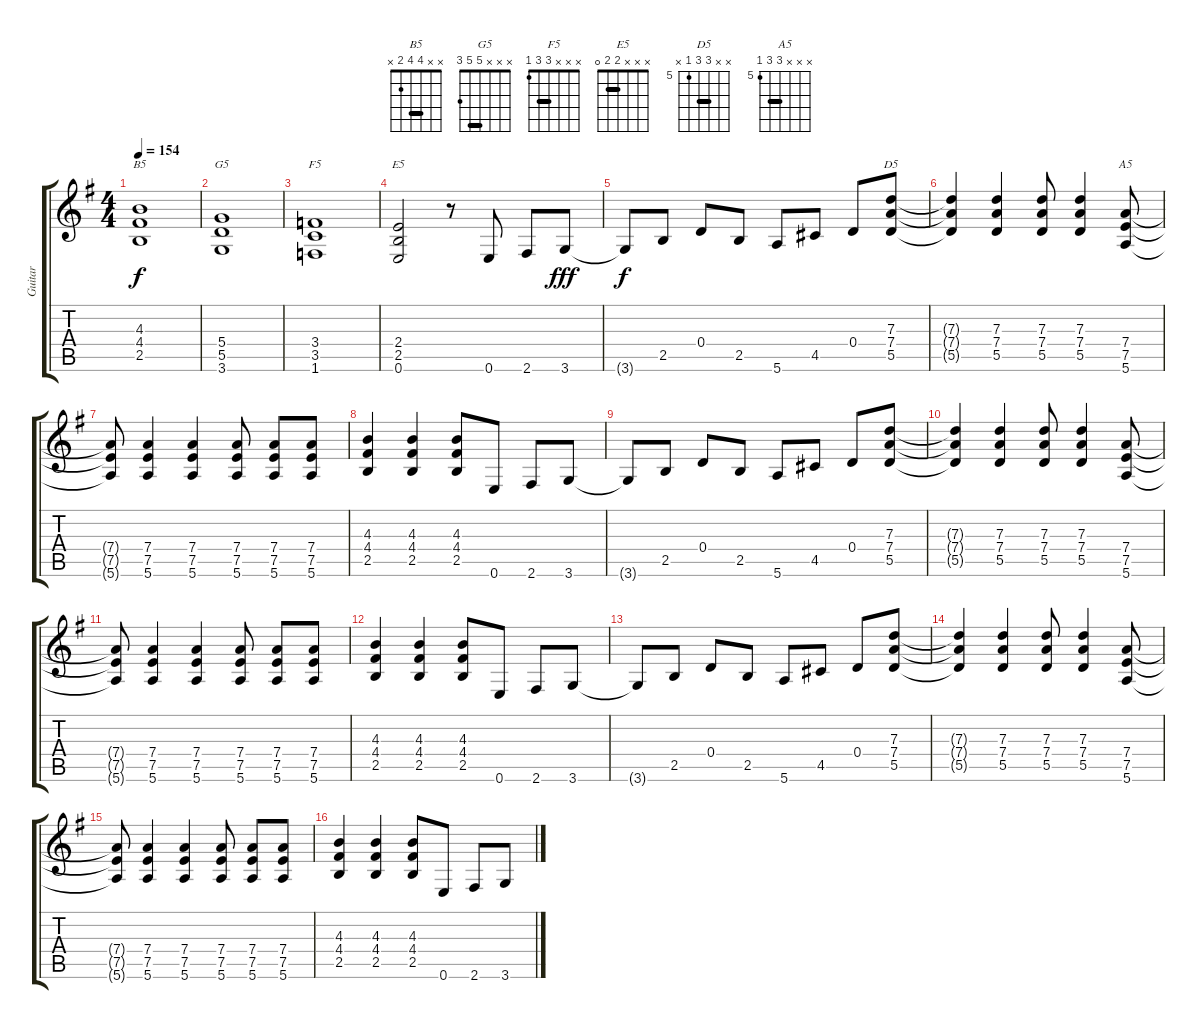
\track ("Guitar" "Guitar") {instrument overdrivenguitar}
\staff {score tabs}
\tuning (E4 B3 G3 D3 A2 E2) {hide}
\chord ("B5" x x 4 4 2 x) {barre 4}
\chord ("G5" x x x 5 5 3) {barre 5}
\chord ("F5" x x x 3 3 1) {barre 3}
\chord ("E5" x x x 2 2 0) {barre 2}
\chord ("D5" x x 7 7 5 x) {firstfret 5 barre 7}
\chord ("A5" x x x 7 7 5) {firstfret 5 barre 7}
\ts (4 4)
\tempo 154
\clef g2
\ks g
(4.3 4.4 2.5).1{ch "B5" dy f} |
(5.4 5.5 3.6).1{ch "G5"} |
(3.4 3.5 1.6).1{ch "F5"} |
(2.4 2.5 0.6).2{ch "E5"} r.8 0.6.8 2.6.8 3.6.8{dy fff} |
3.6{t}.8{dy f} 2.5.8 0.4.8 2.5.8 5.6.8 4.5.8 0.4.8 (7.3 7.4 5.5).8{ch "D5"} |
(7.3{t} 7.4{t} 5.5{t}).4 (7.3 7.4 5.5).4 (7.3 7.4 5.5).8 (7.3 7.4 5.5).4 (7.4 7.5 5.6).8{ch "A5"} |
(7.4{t} 7.5{t} 5.6{t}).8 (7.4 7.5 5.6).4 (7.4 7.5 5.6).4 (7.4 7.5 5.6).8 (7.4 7.5 5.6).8 (7.4 7.5 5.6).8 |
(4.3 4.4 2.5).4 (4.3 4.4 2.5).4 (4.3 4.4 2.5).8 0.6.8 2.6.8 3.6.8 |
3.6{t}.8 2.5.8 0.4.8 2.5.8 5.6.8 4.5.8 0.4.8 (7.3 7.4 5.5).8 |
(7.3{t} 7.4{t} 5.5{t}).4 (7.3 7.4 5.5).4 (7.3 7.4 5.5).8 (7.3 7.4 5.5).4 (7.4 7.5 5.6).8 |
(7.4{t} 7.5{t} 5.6{t}).8 (7.4 7.5 5.6).4 (7.4 7.5 5.6).4 (7.4 7.5 5.6).8 (7.4 7.5 5.6).8 (7.4 7.5 5.6).8 |
(4.3 4.4 2.5).4 (4.3 4.4 2.5).4 (4.3 4.4 2.5).8 0.6.8 2.6.8 3.6.8 |
3.6{t}.8 2.5.8 0.4.8 2.5.8 5.6.8 4.5.8 0.4.8 (7.3 7.4 5.5).8 |
(7.3{t} 7.4{t} 5.5{t}).4 (7.3 7.4 5.5).4 (7.3 7.4 5.5).8 (7.3 7.4 5.5).4 (7.4 7.5 5.6).8 |
(7.4{t} 7.5{t} 5.6{t}).8 (7.4 7.5 5.6).4 (7.4 7.5 5.6).4 (7.4 7.5 5.6).8 (7.4 7.5 5.6).8 (7.4 7.5 5.6).8 |
(4.3 4.4 2.5).4 (4.3 4.4 2.5).4 (4.3 4.4 2.5).8 0.6.8 2.6.8 3.6.8
